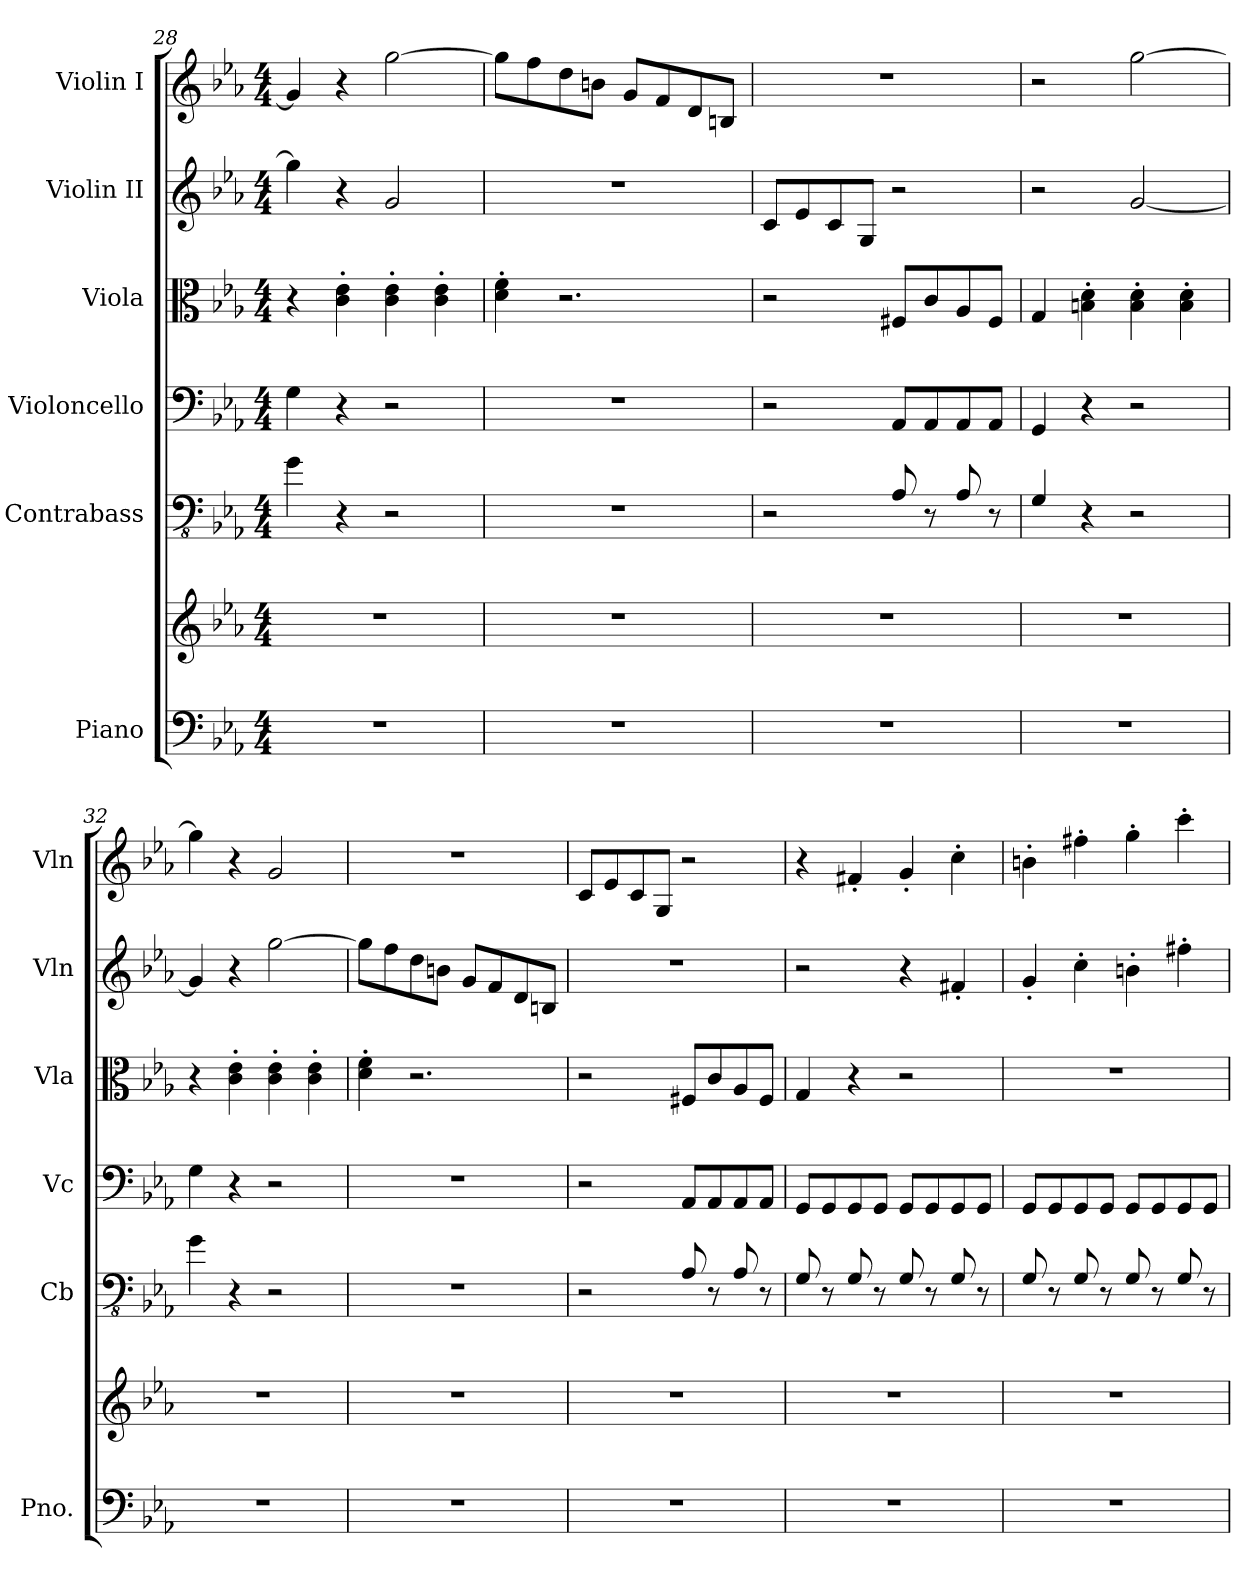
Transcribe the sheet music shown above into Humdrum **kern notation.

**kern	**kern	**kern	**kern	**kern	**kern	**kern
*part6	*part6	*part5	*part4	*part3	*part2	*part1
*staff7	*staff6	*staff5	*staff4	*staff3	*staff2	*staff1
*I"Piano	*	*I"Contrabass	*I"Violoncello	*I"Viola	*I"Violin II	*I"Violin I
*I'Pno.	*	*I'Cb	*I'Vc	*I'Vla	*I'Vln	*I'Vln
*clefF4	*clefG2	*clefFv4	*clefF4	*clefC3	*clefG2	*clefG2
*	*	*ITrd7c12	*	*	*	*
*k[b-e-a-]	*k[b-e-a-]	*k[b-e-a-]	*k[b-e-a-]	*k[b-e-a-]	*k[b-e-a-]	*k[b-e-a-]
*M4/4	*M4/4	*M4/4	*M4/4	*M4/4	*M4/4	*M4/4
=28	=28	=28	=28	=28	=28	=28
1r	1r	4GG\	4G\	4r	4gg\]	4g/]
.	.	4r	4r	4c\' 4e-\'	4r	4r
.	.	2r	2r	4c\' 4e-\'	2g/	[2gg\
.	.	.	.	4c\' 4e-\'	.	.
=29	=29	=29	=29	=29	=29	=29
1r	1r	1r	1r	4d\' 4f\'	1r	8gg\L]
.	.	.	.	.	.	8ff\
.	.	.	.	2.r	.	8dd\
.	.	.	.	.	.	8bn\J
.	.	.	.	.	.	8g/L
.	.	.	.	.	.	8f/
.	.	.	.	.	.	8d/
.	.	.	.	.	.	8Bn/J
!!LO:PB:g=z
=30	=30	=30	=30	=30	=30	=30
1r	1r	2r	2r	2r	8c/L	1r
.	.	.	.	.	8e-/	.
.	.	.	.	.	8c/	.
.	.	.	.	.	8G/J	.
.	.	8AAA-/	8AA-/L	8F#X/L	2r	.
.	.	8r	8AA-/	8c/	.	.
.	.	8AAA-/	8AA-/	8A-/	.	.
.	.	8r	8AA-/J	8F#/J	.	.
=31	=31	=31	=31	=31	=31	=31
1r	1r	4GGG/	4GG/	4G/	2r	2r
.	.	4r	4r	4Bn\' 4d\'	.	.
.	.	2r	2r	4B\' 4d\'	[2g/	[2gg\
.	.	.	.	4B\' 4d\'	.	.
=32	=32	=32	=32	=32	=32	=32
1r	1r	4GG\	4G\	4r	4g/]	4gg\]
.	.	4r	4r	4c\' 4e-\'	4r	4r
.	.	2r	2r	4c\' 4e-\'	[2gg\	2g/
.	.	.	.	4c\' 4e-\'	.	.
=33	=33	=33	=33	=33	=33	=33
1r	1r	1r	1r	4d\' 4f\'	8gg\L]	1r
.	.	.	.	.	8ff\	.
.	.	.	.	2.r	8dd\	.
.	.	.	.	.	8bn\J	.
.	.	.	.	.	8g/L	.
.	.	.	.	.	8f/	.
.	.	.	.	.	8d/	.
.	.	.	.	.	8Bn/J	.
=34	=34	=34	=34	=34	=34	=34
1r	1r	2r	2r	2r	1r	8c/L
.	.	.	.	.	.	8e-/
.	.	.	.	.	.	8c/
.	.	.	.	.	.	8G/J
.	.	8AAA-/	8AA-/L	8F#X/L	.	2r
.	.	8r	8AA-/	8c/	.	.
.	.	8AAA-/	8AA-/	8A-/	.	.
.	.	8r	8AA-/J	8F#/J	.	.
!!LO:PB:g=z
=35	=35	=35	=35	=35	=35	=35
1r	1r	8GGG/	8GG/L	4G/	2r	4r
.	.	8r	8GG/	.	.	.
.	.	8GGG/	8GG/	4r	.	4f#X'/
.	.	8r	8GG/J	.	.	.
.	.	8GGG/	8GG/L	2r	4r	4g'/
.	.	8r	8GG/	.	.	.
.	.	8GGG/	8GG/	.	4f#X'/	4cc'\
.	.	8r	8GG/J	.	.	.
=36	=36	=36	=36	=36	=36	=36
1r	1r	8GGG/	8GG/L	1r	4g'/	4bn'\
.	.	8r	8GG/	.	.	.
.	.	8GGG/	8GG/	.	4cc'\	4ff#X'\
.	.	8r	8GG/J	.	.	.
.	.	8GGG/	8GG/L	.	4bn'\	4gg'\
.	.	8r	8GG/	.	.	.
.	.	8GGG/	8GG/	.	4ff#X'\	4ccc'\
.	.	8r	8GG/J	.	.	.
=	=	=	=	=	=	=
*-	*-	*-	*-	*-	*-	*-
